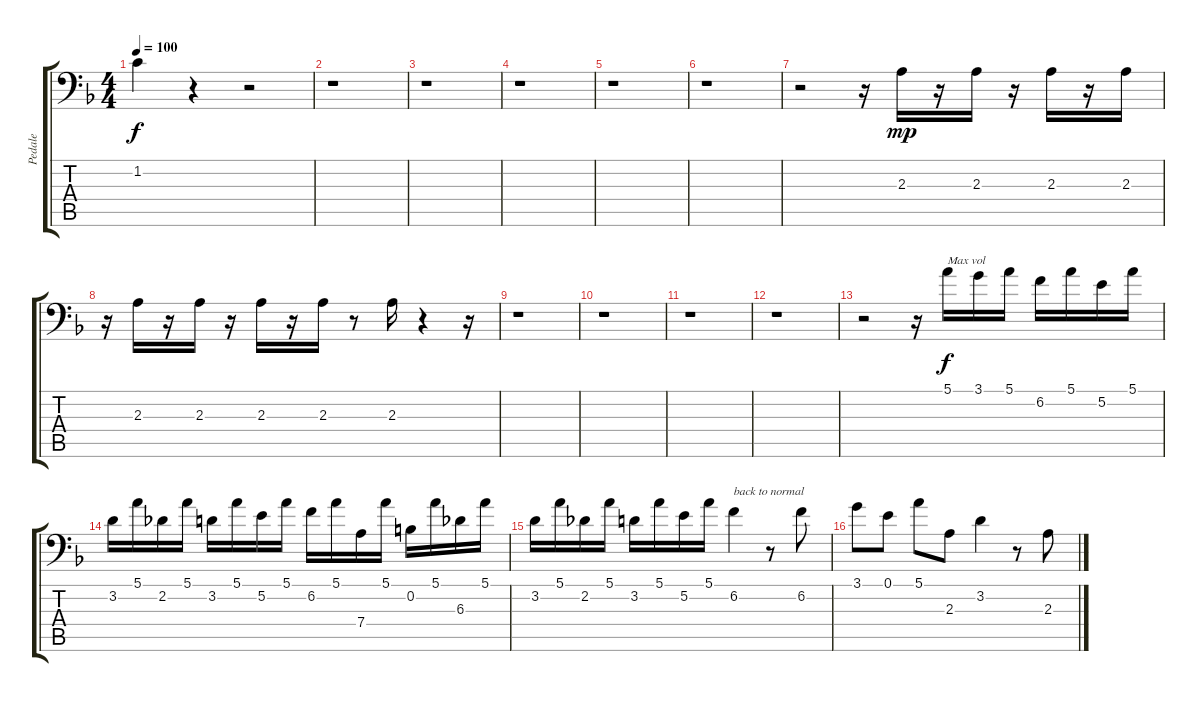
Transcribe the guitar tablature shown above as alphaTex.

\track ("Pedale" "Pedale") {instrument overdrivenguitar}
\staff {score tabs}
\tuning (E3 B2 G2 D2 A1 E1) {hide}
\ts (4 4)
\tempo 100
\clef f4
\ks dminor
1.2.4{dy f} r.4 r.2 |
r.1 |
r.1 |
r.1 |
r.1 |
r.1 |
r.2 r.16 2.3.16{dy mp} r.16 2.3.16 r.16 2.3.16 r.16 2.3.16 |
r.16 2.3.16 r.16 2.3.16 r.16 2.3.16 r.16 2.3.16 r.8 2.3.16 r.4 r.16 |
r.1 |
r.1 |
r.1 |
r.1 |
r.2 r.16 5.1.16{txt "Max vol" dy f volume 16} 3.1.16 5.1.16 6.2.16 5.1.16 5.2.16 5.1.16 |
3.2.16 5.1.16 2.2.16 5.1.16 3.2.16 5.1.16 5.2.16 5.1.16 6.2.16 5.1.16 7.4.16 5.1.16 0.2.16 5.1.16 6.3.16 5.1.16 |
3.2.16 5.1.16 2.2.16 5.1.16 3.2.16 5.1.16 5.2.16 5.1.16 6.2.4{txt "back to normal" volume 14} r.8 6.2.8 |
3.1.8 0.1.8 5.1.8 2.3.8 3.2.4 r.8 2.3.8
